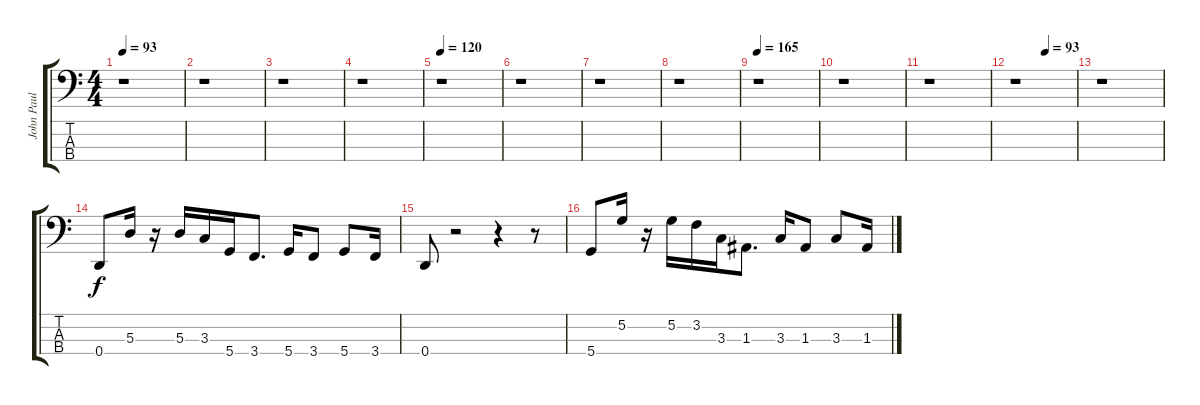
\track ("John Paul Jones" "John Paul ") {instrument electricbasspick}
\staff {score tabs}
\tuning (G2 D2 A1 D1) {hide}
\ts (4 4)
\tempo 93
\clef f4
\ks c
r.1{dy f} |
r.1 |
r.1 |
r.1 |
\tempo 120
r.1 |
r.1 |
r.1 |
r.1 |
\tempo 165
r.1 |
r.1 |
r.1 |
\tempo (93 0.5)
r.1 |
r.1 |
0.4.8 5.3.16 r.16 5.3.16 3.3.16 5.4.16 3.4.8{d} 5.4.16 3.4.8 5.4.8 3.4.16 |
0.4.8 r.2 r.4 r.8 |
5.4.8 5.2.16 r.16 5.2.16 3.2.16 3.3.16 1.3.8{d} 3.3.16 1.3.8 3.3.8 1.3.16
